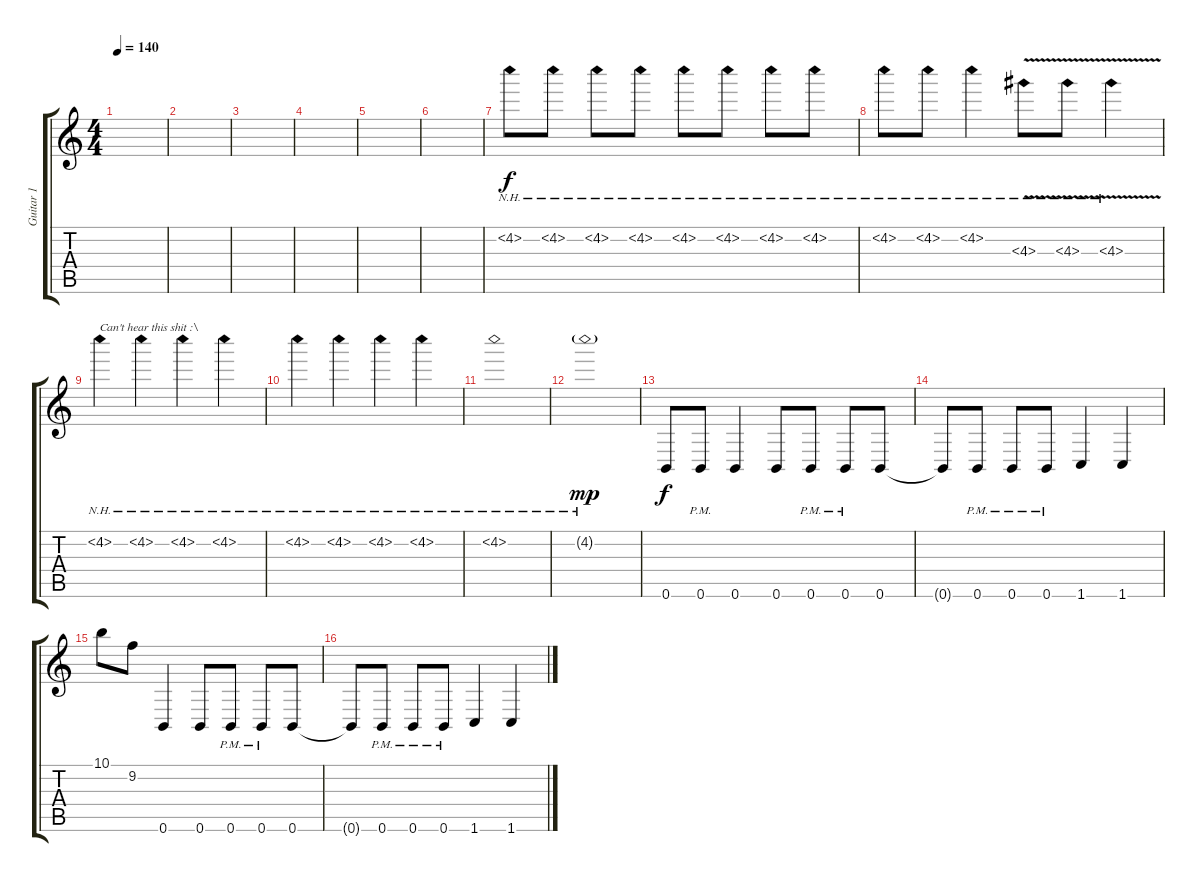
\track ("Guitar 1" "Guitar 1") {instrument distortionguitar}
\staff {score tabs}
\tuning (Db4 Ab3 E3 B2 Gb2 B1) {hide}
\ts (4 4)
\tempo 140
\clef g2
\ks c
|
|
|
|
|
|
4.2{nh}.8 4.2{nh}.8 4.2{nh}.8 4.2{nh}.8 4.2{nh}.8 4.2{nh}.8 4.2{nh}.8 4.2{nh}.8 |
4.2{nh}.8 4.2{nh}.8 4.2{nh}.4 4.3{nh v}.8 4.3{nh v}.8 4.3{nh v}.4 |
4.2{nh}.4{txt "Can't hear this shit :\\"} 4.2{nh}.4{txt " "} 4.2{nh}.4{txt " "} 4.2{nh}.4{txt " "} |
4.2{nh}.4 4.2{nh}.4 4.2{nh}.4 4.2{nh}.4 |
4.2{nh}.1 |
4.2{nh g}.1{dy mp} |
0.6.8{dy f} 0.6{pm}.8 0.6.4 0.6.8 0.6{pm}.8 0.6{pm}.8 0.6.8 |
0.6{t}.8 0.6{pm}.8 0.6{pm}.8 0.6{pm}.8 1.6.4 1.6.4 |
10.1.8 9.2.8 0.6.4 0.6.8 0.6{pm}.8 0.6{pm}.8 0.6.8 |
0.6{t}.8 0.6{pm}.8 0.6{pm}.8 0.6{pm}.8 1.6.4 1.6.4
